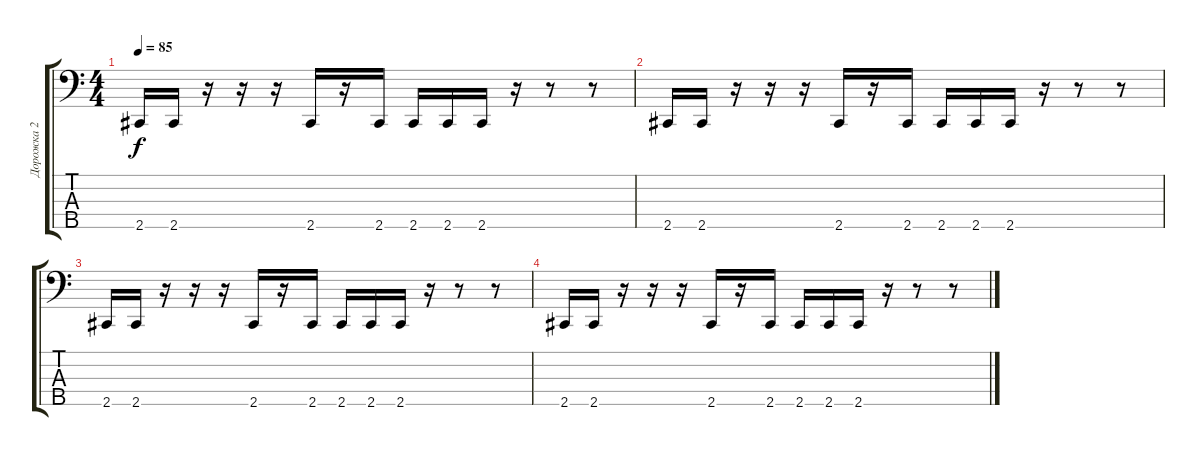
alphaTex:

\track ("Дорожка 2" "Дорожка 2") {instrument electricbassfinger}
\staff {score tabs}
\tuning (G2 D2 A1 E1 B0) {hide}
\ts (4 4)
\tempo 85
\clef f4
\ks c
2.5.16{dy f} 2.5.16 r.16 r.16 r.16 2.5.16 r.16 2.5.16 2.5.16 2.5.16 2.5.16 r.16 r.8 r.8 |
2.5.16 2.5.16 r.16 r.16 r.16 2.5.16 r.16 2.5.16 2.5.16 2.5.16 2.5.16 r.16 r.8 r.8 |
2.5.16 2.5.16 r.16 r.16 r.16 2.5.16 r.16 2.5.16 2.5.16 2.5.16 2.5.16 r.16 r.8 r.8 |
2.5.16 2.5.16 r.16 r.16 r.16 2.5.16 r.16 2.5.16 2.5.16 2.5.16 2.5.16 r.16 r.8 r.8
